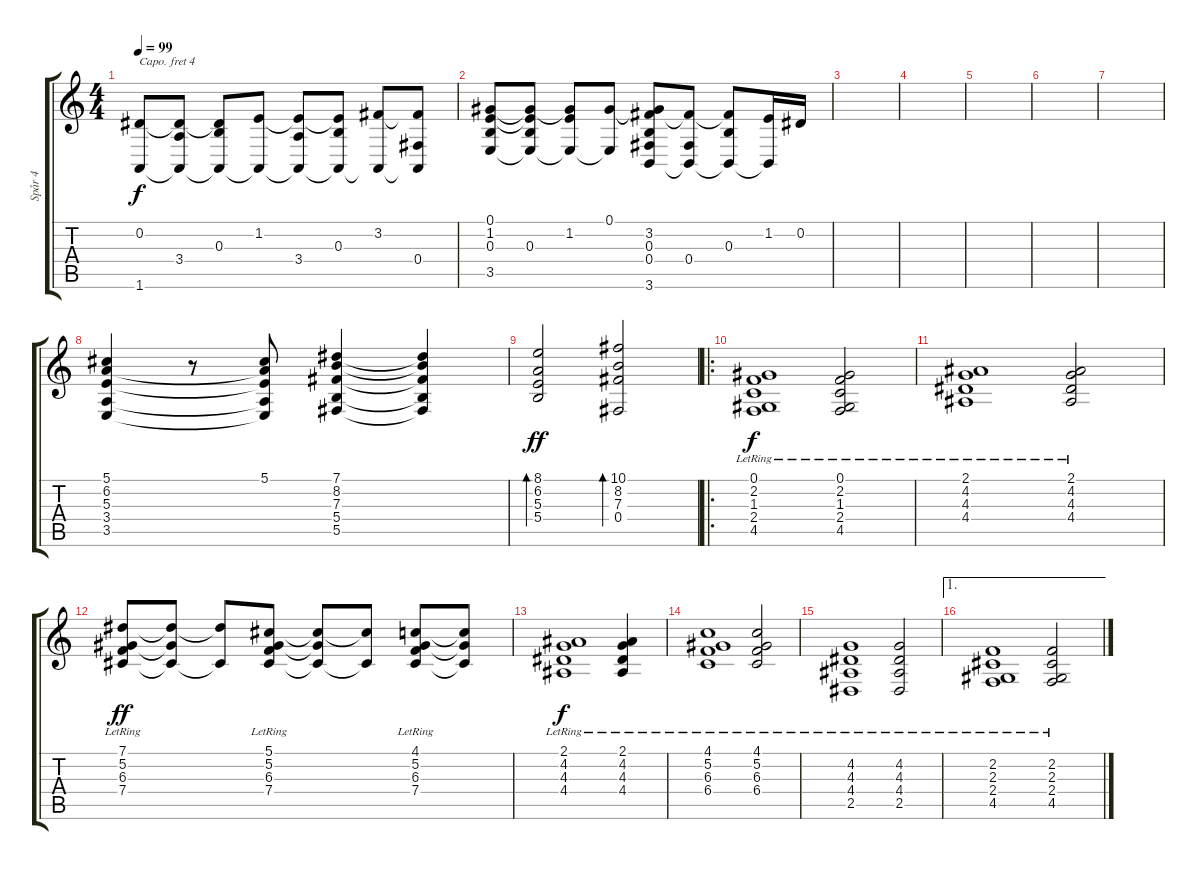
\track ("Spår 4" "Spår 4") {instrument choiraahs}
\staff {score tabs}
\capo 4
\tuning (E4 B3 G3 D3 A2 E2) {hide}
\ts (4 4)
\tempo 99
\clef g2
\ks c
(0.2 1.6).8{dy f} (0.2{t} 3.4 1.6{t}).8 (0.2{t} 0.3 1.6{t}).8 (1.2 1.6{t}).8 (1.2{t} 3.4 1.6{t}).8 (1.2{t} 0.3 1.6{t}).8 (3.2 1.6{t}).8 (3.2{t} 0.4 1.6{t}).8 |
(0.1 1.2 0.3 3.5).8 (0.1{t} 1.2{t} 0.3 3.5{t}).8 (0.1{t} 1.2 3.5{t}).8 (0.1 3.5{t}).8 (0.1{t} 3.2 0.3 0.4 3.6).8 (3.2{t} 0.4 3.6{t}).8 (3.2{t} 0.3 3.6{t}).8 (1.2 3.6{t}).16 0.2.16 |
|
|
|
|
|
(5.1 6.2 5.3 3.4 3.5).4 r.8 (5.1 6.2{t} 5.3{t} 3.4{t} 3.5{t}).8 (7.1 8.2 7.3 5.4 5.5).4 (7.1{t} 8.2{t} 7.3{t} 5.4{t} 5.5{t}).4 |
(8.1 6.2 5.3 5.4).2{bd 60 dy ff} (10.1 8.2 7.3 0.4).2{bd 60} |
\ro
(0.1{lr} 2.2{lr} 1.3{lr} 2.4{lr} 4.5{lr}).1{dy f} (0.1{lr} 2.2{lr} 1.3{lr} 2.4{lr} 4.5{lr}).2 |
(2.1{lr} 4.2{lr} 4.3{lr} 4.4{lr}).1 (2.1{lr} 4.2{lr} 4.3{lr} 4.4{lr}).2 |
(7.1{lr} 5.2{lr} 6.3{lr} 7.4{lr}).8{dy ff} (7.1{t} 5.2{t} 7.4{t}).8 (7.1{t} 7.4{t}).8 (5.1{lr} 5.2{lr} 6.3{lr} 7.4{lr}).8 (5.1{t} 5.2{t} 7.4{t}).8 (5.1{t} 7.4{t}).8 (4.1{lr} 5.2{lr} 6.3{lr} 7.4{lr}).8 (4.1{t} 5.2{t} 7.4{t}).8 |
(2.1{lr} 4.2{lr} 4.3{lr} 4.4{lr}).1{dy f} (2.1{lr} 4.2{lr} 4.3{lr} 4.4{lr}).4 |
(4.1{lr} 5.2{lr} 6.3{lr} 6.4{lr}).1 (4.1{lr} 5.2{lr} 6.3{lr} 6.4{lr}).2 |
(4.2{lr} 4.3{lr} 4.4{lr} 2.5{lr}).1 (4.2{lr} 4.3{lr} 4.4{lr} 2.5{lr}).2 |
\ae 1
(2.2{lr} 2.3{lr} 2.4{lr} 4.5{lr}).1 (2.2{lr} 2.3{lr} 2.4{lr} 4.5{lr}).2
